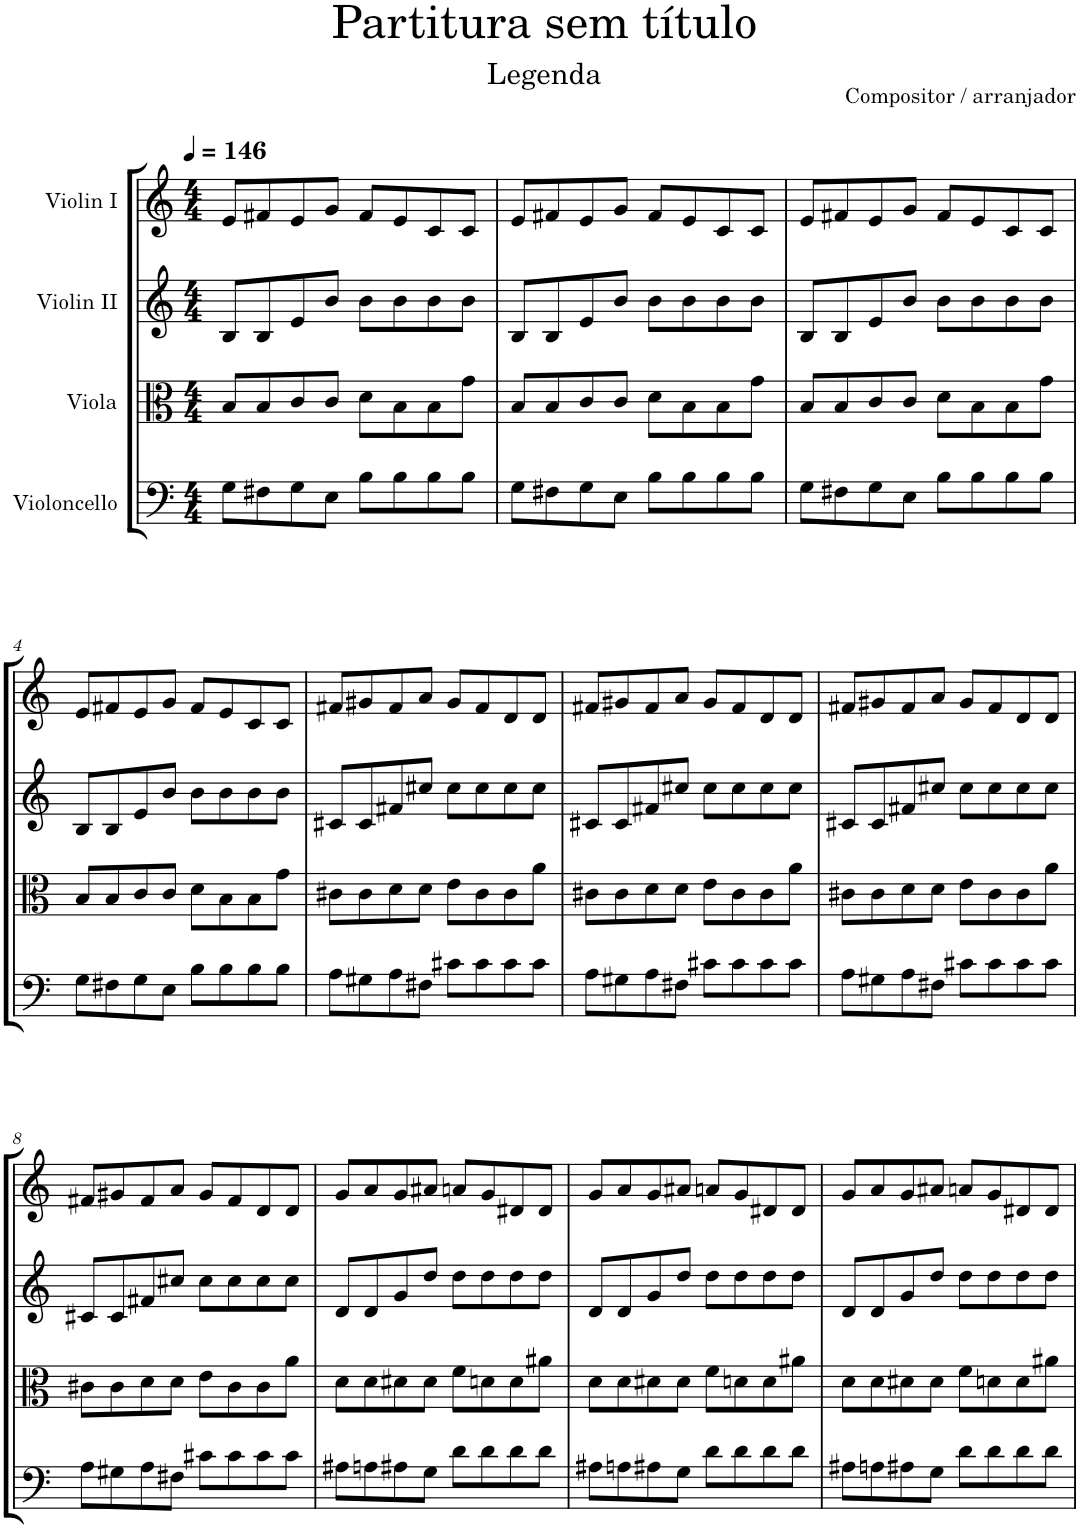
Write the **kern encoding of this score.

**kern	**kern	**kern	**kern
*part4	*part3	*part2	*part1
*staff4	*staff3	*staff2	*staff1
*I"Violoncello	*I"Viola	*I"Violin II	*I"Violin I
*I'Vc	*I'Vla	*I'Vln	*I'Vln
*clefF4	*clefC3	*clefG2	*clefG2
*k[]	*k[]	*k[]	*k[]
*M4/4	*M4/4	*M4/4	*M4/4
*MM146	*MM146	*MM146	*MM146
=1	=1	=1	=1
8G\L	8B/L	8B/L	8e/L
8F#X\	8B/	8B/	8f#X/
8G\	8c/	8e/	8e/
8E\J	8c/J	8b/J	8g/J
8B\L	8d\L	8b\L	8f#/L
8B\	8B\	8b\	8e/
8B\	8B\	8b\	8c/
8B\J	8g\J	8b\J	8c/J
=2	=2	=2	=2
8G\L	8B/L	8B/L	8e/L
8F#X\	8B/	8B/	8f#X/
8G\	8c/	8e/	8e/
8E\J	8c/J	8b/J	8g/J
8B\L	8d\L	8b\L	8f#/L
8B\	8B\	8b\	8e/
8B\	8B\	8b\	8c/
8B\J	8g\J	8b\J	8c/J
=3	=3	=3	=3
8G\L	8B/L	8B/L	8e/L
8F#X\	8B/	8B/	8f#X/
8G\	8c/	8e/	8e/
8E\J	8c/J	8b/J	8g/J
8B\L	8d\L	8b\L	8f#/L
8B\	8B\	8b\	8e/
8B\	8B\	8b\	8c/
8B\J	8g\J	8b\J	8c/J
!!LO:LB:g=z
=4	=4	=4	=4
8G\L	8B/L	8B/L	8e/L
8F#X\	8B/	8B/	8f#X/
8G\	8c/	8e/	8e/
8E\J	8c/J	8b/J	8g/J
8B\L	8d\L	8b\L	8f#/L
8B\	8B\	8b\	8e/
8B\	8B\	8b\	8c/
8B\J	8g\J	8b\J	8c/J
=5	=5	=5	=5
8A\L	8c#X\L	8c#X/L	8f#X/L
8G#X\	8c#\	8c#/	8g#X/
8A\	8d\	8f#X/	8f#/
8F#X\J	8d\J	8cc#X/J	8a/J
8c#X\L	8e\L	8cc#\L	8g#/L
8c#\	8c#\	8cc#\	8f#/
8c#\	8c#\	8cc#\	8d/
8c#\J	8a\J	8cc#\J	8d/J
=6	=6	=6	=6
8A\L	8c#X\L	8c#X/L	8f#X/L
8G#X\	8c#\	8c#/	8g#X/
8A\	8d\	8f#X/	8f#/
8F#X\J	8d\J	8cc#X/J	8a/J
8c#X\L	8e\L	8cc#\L	8g#/L
8c#\	8c#\	8cc#\	8f#/
8c#\	8c#\	8cc#\	8d/
8c#\J	8a\J	8cc#\J	8d/J
=7	=7	=7	=7
8A\L	8c#X\L	8c#X/L	8f#X/L
8G#X\	8c#\	8c#/	8g#X/
8A\	8d\	8f#X/	8f#/
8F#X\J	8d\J	8cc#X/J	8a/J
8c#X\L	8e\L	8cc#\L	8g#/L
8c#\	8c#\	8cc#\	8f#/
8c#\	8c#\	8cc#\	8d/
8c#\J	8a\J	8cc#\J	8d/J
!!LO:LB:g=z
=8	=8	=8	=8
8A\L	8c#X\L	8c#X/L	8f#X/L
8G#X\	8c#\	8c#/	8g#X/
8A\	8d\	8f#X/	8f#/
8F#X\J	8d\J	8cc#X/J	8a/J
8c#X\L	8e\L	8cc#\L	8g#/L
8c#\	8c#\	8cc#\	8f#/
8c#\	8c#\	8cc#\	8d/
8c#\J	8a\J	8cc#\J	8d/J
=9	=9	=9	=9
8A#X\L	8d\L	8d/L	8g/L
8An\	8d\	8d/	8a/
8A#X\	8d#X\	8g/	8g/
8G\J	8d#\J	8dd/J	8a#X/J
8d\L	8f\L	8dd\L	8an/L
8d\	8dn\	8dd\	8g/
8d\	8d\	8dd\	8d#X/
8d\J	8a#X\J	8dd\J	8d#/J
=10	=10	=10	=10
8A#X\L	8d\L	8d/L	8g/L
8An\	8d\	8d/	8a/
8A#X\	8d#X\	8g/	8g/
8G\J	8d#\J	8dd/J	8a#X/J
8d\L	8f\L	8dd\L	8an/L
8d\	8dn\	8dd\	8g/
8d\	8d\	8dd\	8d#X/
8d\J	8a#X\J	8dd\J	8d#/J
=11	=11	=11	=11
8A#X\L	8d\L	8d/L	8g/L
8An\	8d\	8d/	8a/
8A#X\	8d#X\	8g/	8g/
8G\J	8d#\J	8dd/J	8a#X/J
8d\L	8f\L	8dd\L	8an/L
8d\	8dn\	8dd\	8g/
8d\	8d\	8dd\	8d#X/
8d\J	8a#X\J	8dd\J	8d#/J
=	=	=	=
*-	*-	*-	*-
